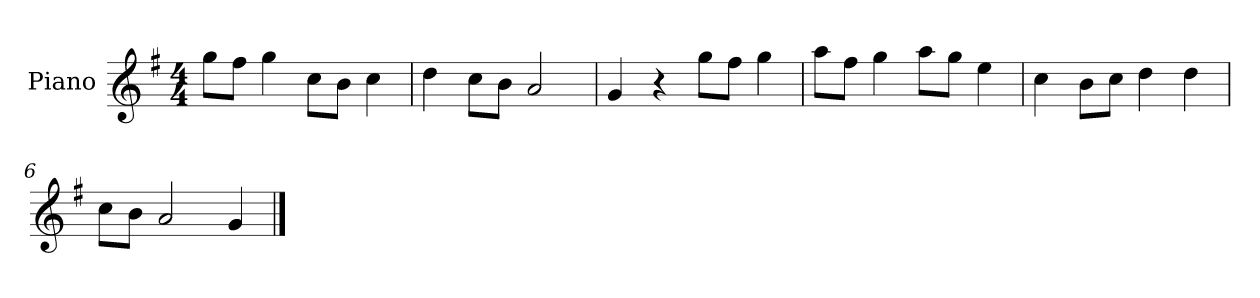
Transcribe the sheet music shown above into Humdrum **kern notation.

**kern
*part1
*staff1
*I"Piano
*I'P-no
*clefG2
*k[f#]
*M4/4
*MM90
=1
8gg\L
8ff#\J
4gg\
8cc\L
8b\J
4cc\
=2
4dd\
8cc\L
8b\J
2a/
=3
4g/
4r
8gg\L
8ff#\J
4gg\
=4
8aa\L
8ff#\J
4gg\
8aa\L
8gg\J
4ee\
=5
4cc\
8b\L
8cc\J
4dd\
4dd\
=6
8cc\L
8b\J
2a/
4g/
==
*-
